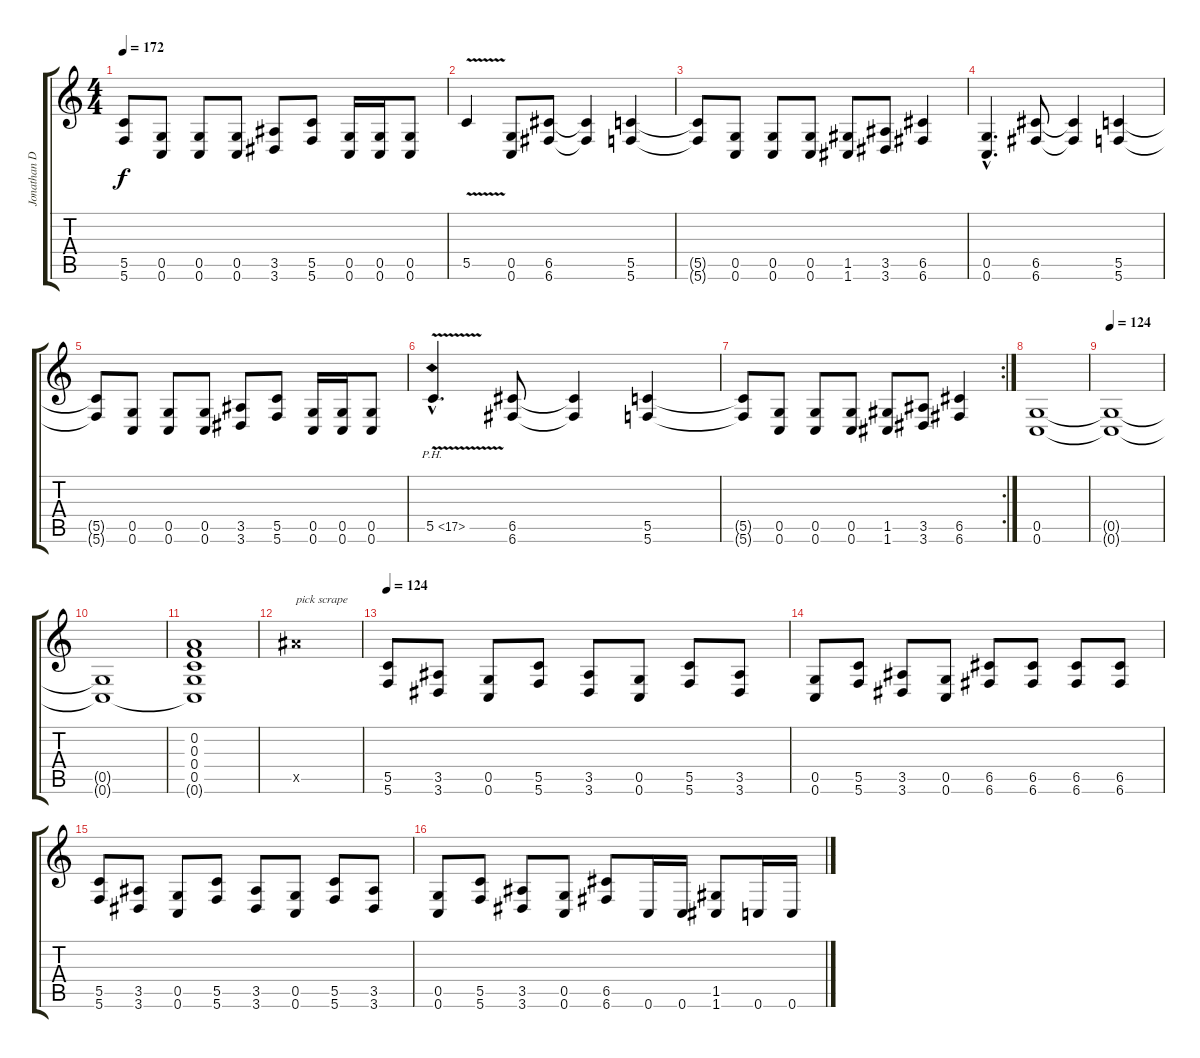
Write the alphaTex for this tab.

\track ("Jonathan Donais" "Jonathan D") {instrument distortionguitar}
\staff {score tabs}
\tuning (D4 A3 F3 C3 G2 C2) {hide}
\ts (4 4)
\tempo 172
\clef g2
\ks c
(5.5{t} 5.6{t}).8{dy f} (0.5 0.6).8 (0.5 0.6).8 (0.5 0.6).8 (3.5 3.6).8 (5.5 5.6).8 (0.5 0.6).16 (0.5 0.6).16 (0.5 0.6).8 |
5.5{v}.4 (0.5 0.6).8 (6.5 6.6).8 (6.5{t} 6.6{t}).4 (5.5 5.6).4 |
(5.5{t} 5.6{t}).8 (0.5 0.6).8 (0.5 0.6).8 (0.5 0.6).8 (1.5 1.6).8 (3.5 3.6).8 (6.5 6.6).4 |
(0.5{hac} 0.6{hac}).4{d} (6.5 6.6).8 (6.5{t} 6.6{t}).4 (5.5 5.6).4 |
(5.5{t} 5.6{t}).8 (0.5 0.6).8 (0.5 0.6).8 (0.5 0.6).8 (3.5 3.6).8 (5.5 5.6).8 (0.5 0.6).16 (0.5 0.6).16 (0.5 0.6).8 |
5.5{ph 12 v hac}.4{d} (6.5 6.6).8 (6.5{t} 6.6{t}).4 (5.5 5.6).4 |
\rc 2
(5.5{t} 5.6{t}).8 (0.5 0.6).8 (0.5 0.6).8 (0.5 0.6).8 (1.5 1.6).8 (3.5 3.6).8 (6.5 6.6).4 |
(0.5 0.6).1 |
\tempo 124
(0.5{t} 0.6{t}).1 |
(0.5{t} 0.6{t}).1 |
(0.2 0.3 0.4 0.5 0.6{t}).1 |
15.5{x}.1{txt "pick scrape"} |
\tempo 124
(5.5 5.6).8 (3.5 3.6).8 (0.5 0.6).8 (5.5 5.6).8 (3.5 3.6).8 (0.5 0.6).8 (5.5 5.6).8 (3.5 3.6).8 |
(0.5 0.6).8 (5.5 5.6).8 (3.5 3.6).8 (0.5 0.6).8 (6.5 6.6).8 (6.5 6.6).8 (6.5 6.6).8 (6.5 6.6).8 |
(5.5 5.6).8 (3.5 3.6).8 (0.5 0.6).8 (5.5 5.6).8 (3.5 3.6).8 (0.5 0.6).8 (5.5 5.6).8 (3.5 3.6).8 |
(0.5 0.6).8 (5.5 5.6).8 (3.5 3.6).8 (0.5 0.6).8 (6.5 6.6).8 0.6.16 0.6.16 (1.5 1.6).8 0.6.16 0.6.16
